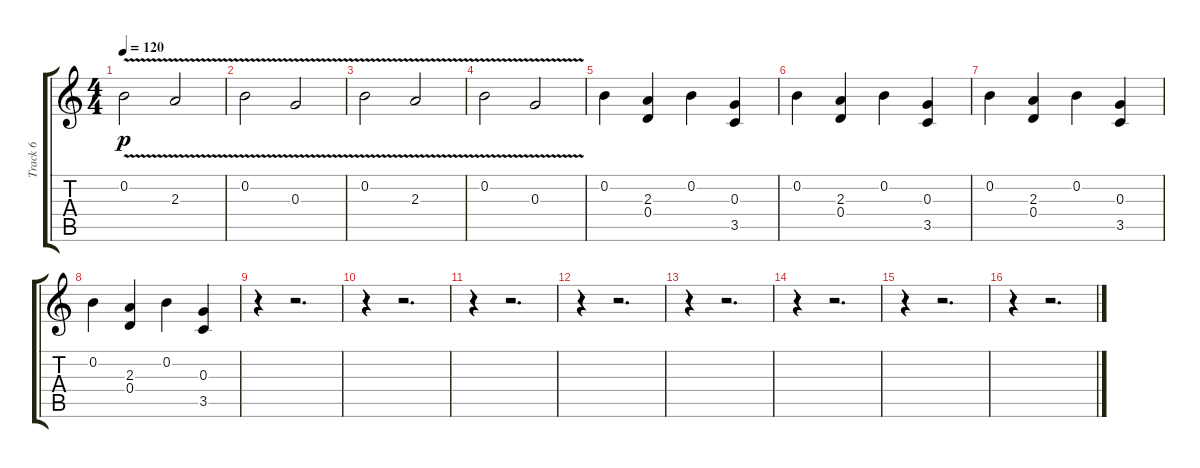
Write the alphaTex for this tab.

\track ("Track 6" "Track 6") {instrument distortionguitar}
\staff {score tabs}
\tuning (E4 B3 G3 D3 A2 E2) {hide}
\ts (4 4)
\tempo 120
\clef g2
\ks c
0.2{v}.2{dy p} 2.3{v}.2 |
0.2{v}.2 0.3{v}.2 |
0.2{v}.2 2.3{v}.2 |
0.2{v}.2 0.3{v}.2 |
0.2.4 (2.3 0.4).4 0.2.4 (0.3 3.5).4 |
0.2.4 (2.3 0.4).4 0.2.4 (0.3 3.5).4 |
0.2.4 (2.3 0.4).4 0.2.4 (0.3 3.5).4 |
0.2.4 (2.3 0.4).4 0.2.4 (0.3 3.5).4 |
r.4 r.2{d} |
r.4 r.2{d} |
r.4 r.2{d} |
r.4 r.2{d} |
r.4 r.2{d} |
r.4 r.2{d} |
r.4 r.2{d} |
r.4 r.2{d}
